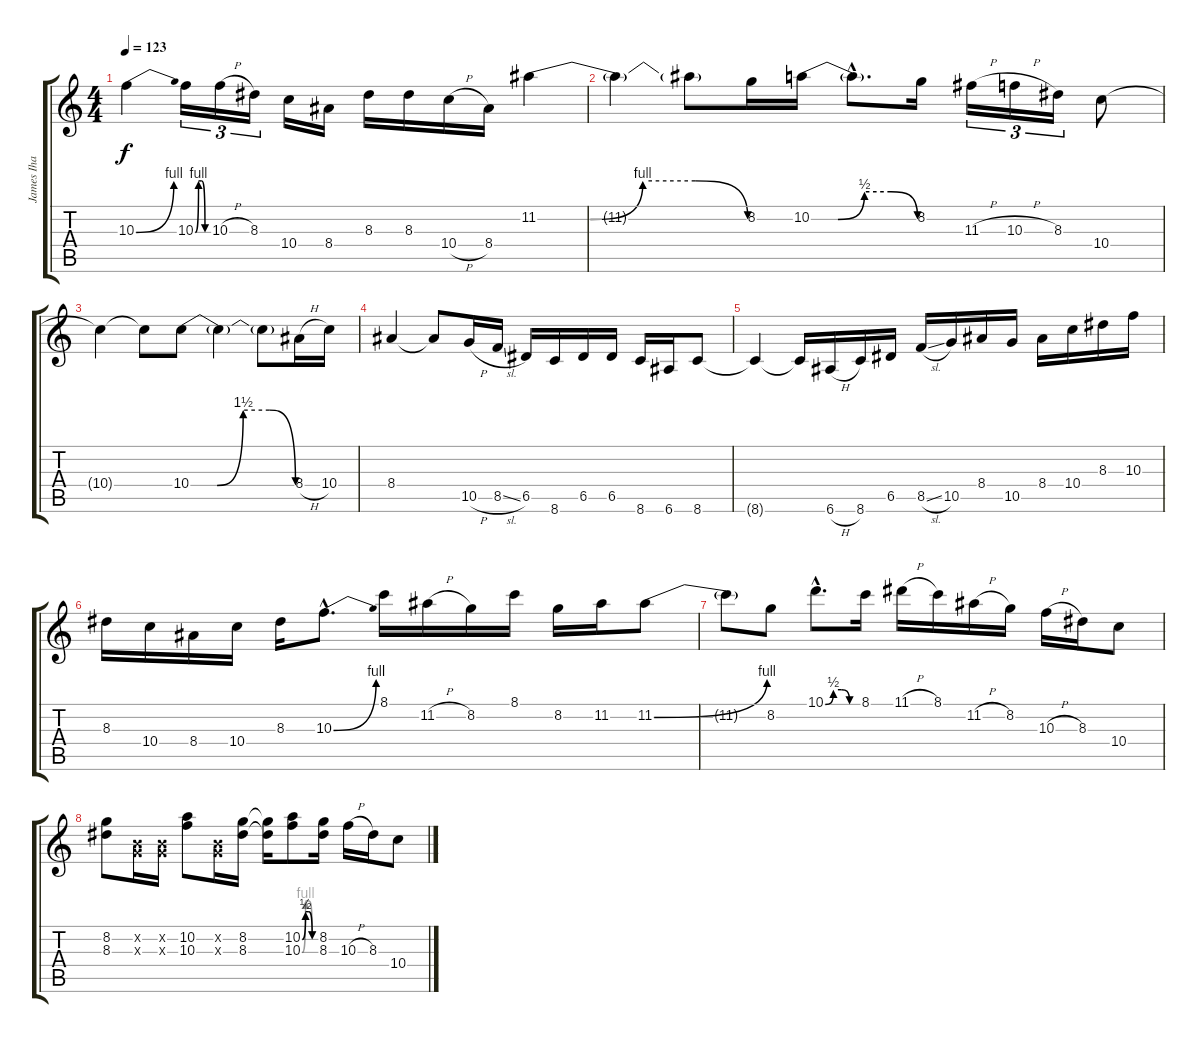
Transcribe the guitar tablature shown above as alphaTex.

\track ("James Iha" "James Iha") {instrument distortionguitar}
\staff {score tabs}
\tuning (E4 B3 G3 D3 A2 E2) {hide}
\ts (4 4)
\tempo 123
\clef g2
\ks c
10.3{be (bend 0 0 60 4)}.4{dy f volume 16} 10.3{be (custom 0 0 15 4 30 4 45 0 60 0)}.16{tu (3 2)} 10.3{h}.16{tu (3 2)} 8.3.16{tu (3 2)} 10.4.16 8.4.16 8.3.16 8.3.16 10.4{h}.16 8.4.16 11.2{be (custom 0 0 15 0 30 4 45 4 60 0)}.4 |
11.2{t}.4 11.2{t}.8 8.2.16 10.2{be (custom 0 0 15 0 30 2 45 2 60 0)}.16 10.2{hac t}.8{d} 8.2.16 11.3{h}.16{tu (3 2)} 10.3{h}.16{tu (3 2)} 8.3.16{tu (3 2)} 10.4.8 |
10.4{t}.4 10.4{t}.8 10.4{be (custom 0 0 15 0 30 6 45 6 60 0)}.8 10.4{t}.4 10.4{t}.8 8.4{h}.16 10.4.16 |
8.4.4 8.4{t}.8 10.5{h}.16 8.5{sl}.16 6.5.16 8.6.16 6.5.16 6.5.16 8.6.16 6.6.16 8.6.8 |
8.6{t}.4 8.6{t}.16 6.6{h}.16 8.6.16 6.5.16 8.5{sl}.16 10.5.16 8.4.16 10.5.16 8.4.16 10.4.16 8.3.16 10.3.16 |
8.3.16 10.4.16 8.4.16 10.4.16 8.3.16 10.3{be (bend 0 0 60 4) hac}.8{d} 8.1.16 11.2{h}.16 8.2.16 8.1.16 8.2.16 11.2.16 11.2{be (bend 0 0 60 4)}.8 |
11.2{t}.8 8.2.8 10.1{be (custom 0 0 15 2 30 2 45 0 60 0) hac}.8{d} 8.1.16 11.1{h}.16 8.1.16 11.2{h}.16 8.2.16 10.3{h}.16 8.3.16 10.4.8 |
(8.2 8.3).8 (0.2{x} 0.3{x}).16 (0.2{x} 0.3{x}).16 (10.2 10.3).8 (0.2{x} 0.3{x}).16 (8.2 8.3).16 (8.2{t} 8.3{t}).16 (10.2{be (custom 0 0 15 2 30 2 45 0 60 0)} 10.3{be (custom 0 0 15 4 30 4 45 0 60 0)}).8 (8.2 8.3).16 10.3{h}.16 8.3.16 10.4.8
